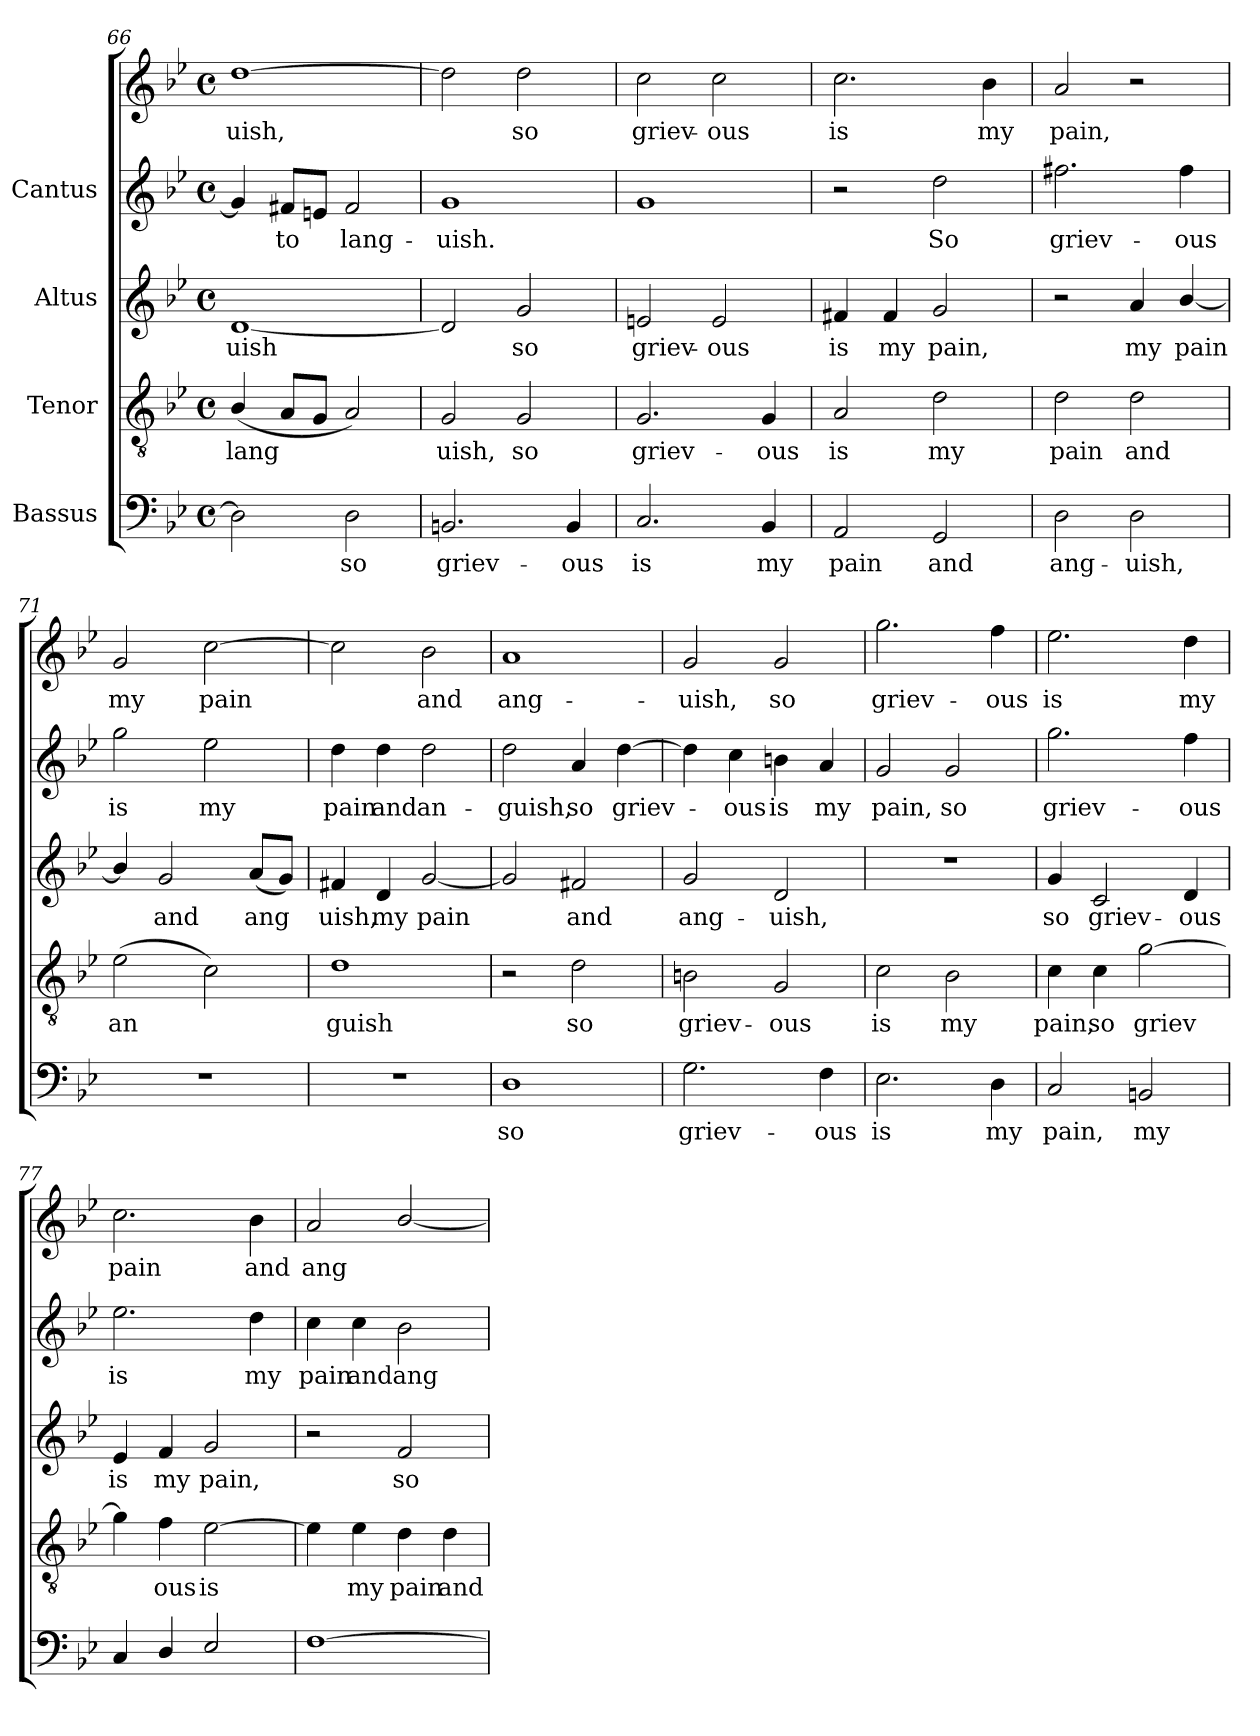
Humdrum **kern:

**kern	**text	**kern	**text	**kern	**text	**kern	**text	**kern	**text
*part4	*part4	*part3	*part3	*part2	*part2	*part1	*part1	*part1	*part1
*staff5	*staff5	*staff4	*staff4	*staff3	*staff3	*staff2	*staff2	*staff1	*staff1
*I"Bassus	*	*I"Tenor	*	*I"Altus	*	*I"Cantus	*	*	*
*clefF4	*	*clefGv2	*	*clefG2	*	*clefG2	*	*clefG2	*
*k[b-e-]	*	*k[b-e-]	*	*k[b-e-]	*	*k[b-e-]	*	*k[b-e-]	*
*B-:	*	*B-:	*	*B-:	*	*B-:	*	*B-:	*
*M4/4	*	*M4/4	*	*M4/4	*	*M4/4	*	*M4/4	*
*met(c)	*	*met(c)	*	*met(c)	*	*met(c)	*	*met(c)	*
=66	=66	=66	=66	=66	=66	=66	=66	=66	=66
!	!LO:LY:b:cj	!	!LO:LY:b:cj	!	!LO:LY:b:cj	!	!LO:LY:b:cj	!	!LO:LY:b:cj
2D\]	.	(<4B-/	lang-	[<1d	-uish	4g/]	.	[>1dd	uish,
!	!	!	!LO:LY:b:cj	!	!	!	!LO:LY:b:cj	!	!
.	.	8A/L	--	.	.	8f#X/L	to	.	.
!	!	!	!LO:LY:b:cj	!	!	!	!LO:LY:b:cj	!	!
.	.	8G/J	--	.	.	8en/J	.	.	.
!	!LO:LY:b:cj	!	!LO:LY:b:cj	!	!	!	!LO:LY:b:cj	!	!
2D\	so	2A/)	--	.	.	2f#/	lang-	.	.
=67	=67	=67	=67	=67	=67	=67	=67	=67	=67
!	!LO:LY:b:cj	!	!LO:LY:b:cj	!	!LO:LY:b:cj	!	!LO:LY:b:cj	!	!LO:LY:b:cj
2.BBn/	griev-	2G/	-uish,	2d/]	.	1g	uish.	2dd\]	-
!	!	!	!LO:LY:b:cj	!	!LO:LY:b:cj	!	!	!	!LO:LY:b:cj
.	.	2G/	so	2g/	so	.	.	2dd\	so
!	!LO:LY:b:cj	!	!	!	!	!	!	!	!
4BB/	-ous	.	.	.	.	.	.	.	.
=68	=68	=68	=68	=68	=68	=68	=68	=68	=68
!	!LO:LY:b:cj	!	!LO:LY:b:cj	!	!LO:LY:b:cj	!	!	!	!LO:LY:b:cj
2.C/	is	2.G/	griev-	2en/	griev-	1g	.	2cc\	griev-
!	!	!	!	!	!LO:LY:b:cj	!	!	!	!LO:LY:b:cj
.	.	.	.	2e/	-ous	.	.	2cc\	-ous
!	!LO:LY:b:cj	!	!LO:LY:b:cj	!	!	!	!	!	!
4BB-/	my	4G/	-ous	.	.	.	.	.	.
!!LO:LB:g=z
=69	=69	=69	=69	=69	=69	=69	=69	=69	=69
!	!LO:LY:b:cj	!	!LO:LY:b:cj	!	!LO:LY:b:cj	!	!	!	!LO:LY:b:cj
2AA/	pain	2A/	is	4f#X/	is	2r	.	2.cc\	is
!	!	!	!	!	!LO:LY:b:cj	!	!	!	!
.	.	.	.	4f#/	my	.	.	.	.
!	!LO:LY:b:cj	!	!LO:LY:b:cj	!	!LO:LY:b:cj	!	!LO:LY:b:cj	!	!
2GG/	and	2d\	my	2g/	pain,	2dd\	So	.	.
!	!	!	!	!	!	!	!	!	!LO:LY:b:cj
.	.	.	.	.	.	.	.	4b-\	my
=70	=70	=70	=70	=70	=70	=70	=70	=70	=70
!	!LO:LY:b:cj	!	!LO:LY:b:cj	!	!	!	!LO:LY:b:cj	!	!LO:LY:b:cj
2D\	ang-	2d\	pain	2r	.	2.ff#X\	griev-	2a/	pain,
!	!LO:LY:b:cj	!	!LO:LY:b:cj	!	!LO:LY:b:cj	!	!	!	!
2D\	-uish,	2d\	and	4a/	my	.	.	2r	.
!	!	!	!	!	!LO:LY:b:cj	!	!LO:LY:b:cj	!	!
.	.	.	.	[<4b-/	pain	4ff#\	-ous	.	.
=71	=71	=71	=71	=71	=71	=71	=71	=71	=71
!	!	!	!LO:LY:b:cj	!	!LO:LY:b:cj	!	!LO:LY:b:cj	!	!LO:LY:b:cj
1r	.	(>2e-\	an-	4b-/]	.	2gg\	is	2g/	my
!	!	!	!	!	!LO:LY:b:cj	!	!	!	!
.	.	.	.	2g/	and	.	.	.	.
!	!	!	!LO:LY:b:cj	!	!	!	!LO:LY:b:cj	!	!LO:LY:b:cj
.	.	2c\)	--	.	.	2ee-\	my	[>2cc\	pain
!	!	!	!	!	!LO:LY:b:cj	!	!	!	!
.	.	.	.	(<8a/L	ang-	.	.	.	.
!	!	!	!	!	!LO:LY:b:cj	!	!	!	!
.	.	.	.	8g/J)	--	.	.	.	.
=72	=72	=72	=72	=72	=72	=72	=72	=72	=72
!	!	!	!LO:LY:b:cj	!	!LO:LY:b:cj	!	!LO:LY:b:cj	!	!LO:LY:b:cj
1r	.	1d	-guish	4f#X/	-uish,	4dd\	pain	2cc\]	.
!	!	!	!	!	!LO:LY:b:cj	!	!LO:LY:b:cj	!	!
.	.	.	.	4d/	my	4dd\	and	.	.
!	!	!	!	!	!LO:LY:b:cj	!	!LO:LY:b:cj	!	!LO:LY:b:cj
.	.	.	.	[<2g/	pain	2dd\	an-	2b-\	and
=73	=73	=73	=73	=73	=73	=73	=73	=73	=73
!	!LO:LY:b:cj	!	!	!	!LO:LY:b:cj	!	!LO:LY:b:cj	!	!LO:LY:b:cj
1D	so	2r	.	2g/]	.	2dd\	-guish,	1a	-ang-
!	!	!	!LO:LY:b:cj	!	!LO:LY:b:cj	!	!LO:LY:b:cj	!	!
.	.	2d\	so	2f#X/	and	4a/	so	.	.
!	!	!	!	!	!	!	!LO:LY:b:cj	!	!
.	.	.	.	.	.	[>4dd\	griev-	.	.
!!LO:LB:g=z
=74	=74	=74	=74	=74	=74	=74	=74	=74	=74
!	!LO:LY:b:cj	!	!LO:LY:b:cj	!	!LO:LY:b:cj	!	!LO:LY:b:cj	!	!LO:LY:b:cj
2.G\	griev-	2Bn\	griev-	2g/	ang-	4dd\]	.	2g/	-uish,
!	!	!	!	!	!	!	!LO:LY:b:cj	!	!
.	.	.	.	.	.	4cc\	ous	.	.
!	!	!	!LO:LY:b:cj	!	!LO:LY:b:cj	!	!LO:LY:b:cj	!	!LO:LY:b:cj
.	.	2G/	-ous	2d/	-uish,	4bn\	is	2g/	so
!	!LO:LY:b:cj	!	!	!	!	!	!LO:LY:b:cj	!	!
4F\	-ous	.	.	.	.	4a/	my	.	.
=75	=75	=75	=75	=75	=75	=75	=75	=75	=75
!	!LO:LY:b:cj	!	!LO:LY:b:cj	!	!	!	!LO:LY:b:cj	!	!LO:LY:b:cj
2.E-\	is	2c\	is	1r	.	2g/	pain,	2.gg\	griev-
!	!	!	!LO:LY:b:cj	!	!	!	!LO:LY:b:cj	!	!
.	.	2B-\	my	.	.	2g/	so	.	.
!	!LO:LY:b:cj	!	!	!	!	!	!	!	!LO:LY:b:cj
4D\	my	.	.	.	.	.	.	4ff\	-ous
=76	=76	=76	=76	=76	=76	=76	=76	=76	=76
!	!LO:LY:b:cj	!	!LO:LY:b:cj	!	!LO:LY:b:cj	!	!LO:LY:b:cj	!	!LO:LY:b:cj
2C/	pain,	4c\	pain,	4g/	so	2.gg\	griev-	2.ee-\	is
!	!	!	!LO:LY:b:cj	!	!LO:LY:b:cj	!	!	!	!
.	.	4c\	so	2c/	griev-	.	.	.	.
!	!LO:LY:b:cj	!	!LO:LY:b:cj	!	!	!	!	!	!
2BBn/	my	[>2g\	griev-	.	.	.	.	.	.
!	!	!	!	!	!LO:LY:b:cj	!	!LO:LY:b:cj	!	!LO:LY:b:cj
.	.	.	.	4d/	-ous	4ff\	-ous	4dd\	my
=77	=77	=77	=77	=77	=77	=77	=77	=77	=77
!	!	!	!LO:LY:b:cj	!	!LO:LY:b:cj	!	!LO:LY:b:cj	!	!LO:LY:b:cj
4C/	.	4g\]	-	4e-/	is	2.ee-\	is	2.cc\	pain
!	!	!	!LO:LY:b:cj	!	!LO:LY:b:cj	!	!	!	!
4D/	.	4f\	ous	4f/	my	.	.	.	.
!	!	!	!LO:LY:b:cj	!	!LO:LY:b:cj	!	!	!	!
2E-/	.	[>2e-\	is	2g/	pain,	.	.	.	.
!	!	!	!	!	!	!	!LO:LY:b:cj	!	!LO:LY:b:cj
.	.	.	.	.	.	4dd\	my	4b-\	and
=78	=78	=78	=78	=78	=78	=78	=78	=78	=78
!	!	!	!LO:LY:b:cj	!	!	!	!LO:LY:b:cj	!	!LO:LY:b:cj
[<1F	.	4e-\]	.	2r	.	4cc\	-pain	2a/	ang-
!	!	!	!LO:LY:b:cj	!	!	!	!LO:LY:b:cj	!	!
.	.	4e-\	my	.	.	4cc\	and	.	.
!	!	!	!LO:LY:b:cj	!	!LO:LY:b:cj	!	!LO:LY:b:cj	!	!LO:LY:b:cj
.	.	4d\	pain	2f/	so	2b-\	ang-	[<2b-/	--
!	!	!	!LO:LY:b:cj	!	!	!	!	!	!
.	.	4d\	and	.	.	.	.	.	.
=	=	=	=	=	=	=	=	=	=
*-	*-	*-	*-	*-	*-	*-	*-	*-	*-
